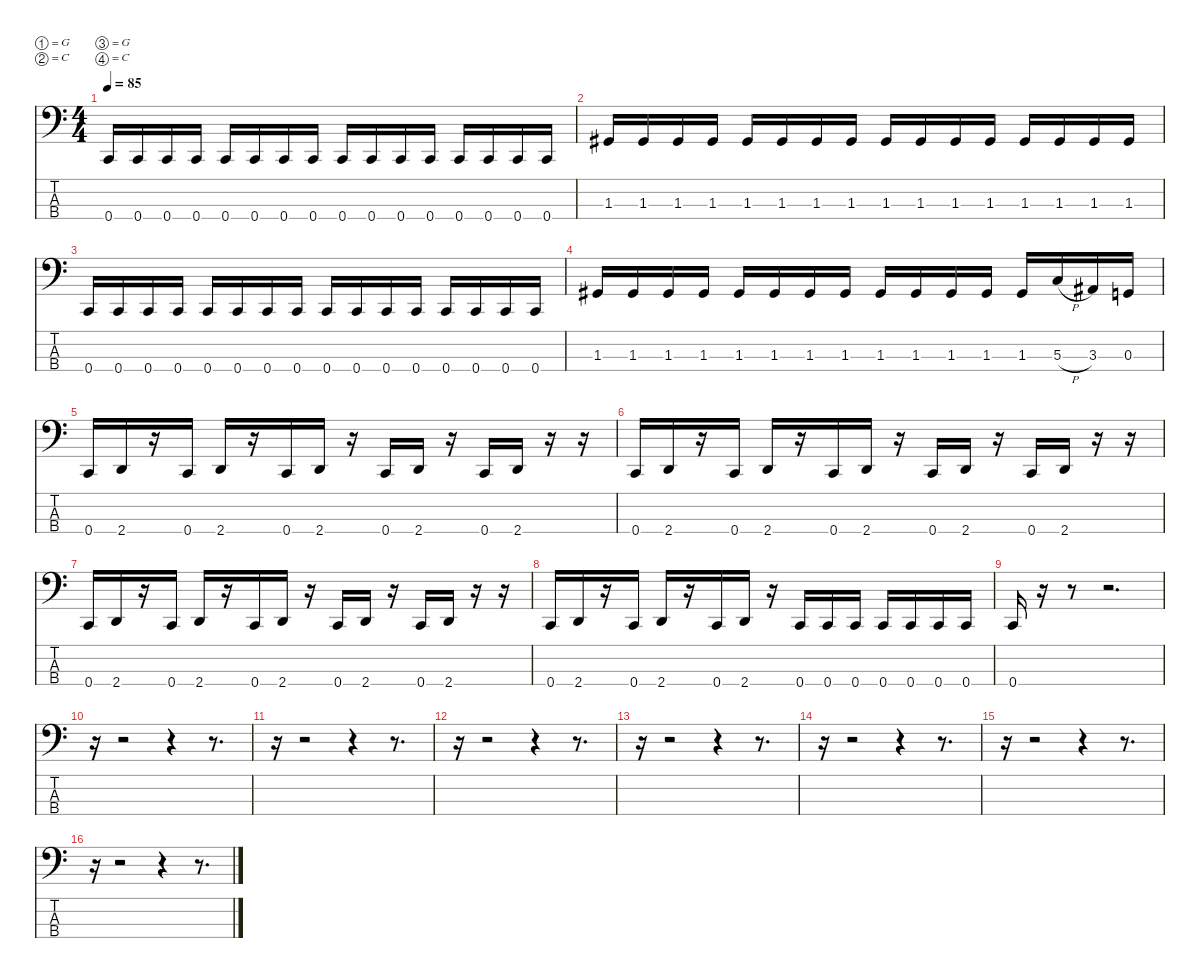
\defaultSystemsLayout 4
\hideDynamics
\bracketExtendMode nobrackets
\singleTrackTrackNamePolicy hidden
\multiTrackTrackNamePolicy hidden
\firstSystemTrackNameMode fullname
\firstSystemTrackNameOrientation horizontal
\otherSystemsTrackNameOrientation horizontal
\track ("Bass" "fl.bs.") {instrument fretlessbass}
\staff {score tabs}
\tuning (G2 C2 G1 C1)
\ts (4 4)
\tempo 85
\clef f4
\ks c
0.4.16{dy f beam Up} 0.4.16{beam Up} 0.4.16{beam Up} 0.4.16{beam Up} 0.4.16{beam Up} 0.4.16{beam Up} 0.4.16{beam Up} 0.4.16{beam Up} 0.4.16{beam Up} 0.4.16{beam Up} 0.4.16{beam Up} 0.4.16{beam Up} 0.4.16{beam Up} 0.4.16{beam Up} 0.4.16{beam Up} 0.4.16{beam Up} |
1.3{acc #}.16{beam Up} 1.3{acc #}.16{beam Up} 1.3{acc #}.16{beam Up} 1.3{acc #}.16{beam Up} 1.3{acc #}.16{beam Up} 1.3{acc #}.16{beam Up} 1.3{acc #}.16{beam Up} 1.3{acc #}.16{beam Up} 1.3{acc #}.16{beam Up} 1.3{acc #}.16{beam Up} 1.3{acc #}.16{beam Up} 1.3{acc #}.16{beam Up} 1.3{acc #}.16{beam Up} 1.3{acc #}.16{beam Up} 1.3{acc #}.16{beam Up} 1.3{acc #}.16{beam Up} |
0.4.16{beam Up} 0.4.16{beam Up} 0.4.16{beam Up} 0.4.16{beam Up} 0.4.16{beam Up} 0.4.16{beam Up} 0.4.16{beam Up} 0.4.16{beam Up} 0.4.16{beam Up} 0.4.16{beam Up} 0.4.16{beam Up} 0.4.16{beam Up} 0.4.16{beam Up} 0.4.16{beam Up} 0.4.16{beam Up} 0.4.16{beam Up} |
1.3{acc #}.16{beam Up} 1.3{acc #}.16{beam Up} 1.3{acc #}.16{beam Up} 1.3{acc #}.16{beam Up} 1.3{acc #}.16{beam Up} 1.3{acc #}.16{beam Up} 1.3{acc #}.16{beam Up} 1.3{acc #}.16{beam Up} 1.3{acc #}.16{beam Up} 1.3{acc #}.16{beam Up} 1.3{acc #}.16{beam Up} 1.3{acc #}.16{beam Up} 1.3{acc #}.16{beam Up} 5.3{h}.16{beam Up} 3.3{acc #}.16{beam Up} 0.3.16{beam Up} |
0.4.16{beam Up} 2.4.16{beam Up} r.16{beam Up} 0.4.16{beam Up} 2.4.16{beam Up} r.16{beam Up} 0.4.16{beam Up} 2.4.16{beam Up} r.16{beam Up} 0.4.16{beam Up} 2.4.16{beam Up} r.16{beam Up} 0.4.16{beam Up} 2.4.16{beam Up} r.16{beam Up} r.16{beam Up} |
0.4.16{beam Up} 2.4.16{beam Up} r.16{beam Up} 0.4.16{beam Up} 2.4.16{beam Up} r.16{beam Up} 0.4.16{beam Up} 2.4.16{beam Up} r.16{beam Up} 0.4.16{beam Up} 2.4.16{beam Up} r.16{beam Up} 0.4.16{beam Up} 2.4.16{beam Up} r.16{beam Up} r.16{beam Up} |
0.4.16{beam Up} 2.4.16{beam Up} r.16{beam Up} 0.4.16{beam Up} 2.4.16{beam Up} r.16{beam Up} 0.4.16{beam Up} 2.4.16{beam Up} r.16{beam Up} 0.4.16{beam Up} 2.4.16{beam Up} r.16{beam Up} 0.4.16{beam Up} 2.4.16{beam Up} r.16{beam Up} r.16{beam Up} |
0.4.16{beam Up} 2.4.16{beam Up} r.16{beam Up} 0.4.16{beam Up} 2.4.16{beam Up} r.16{beam Up} 0.4.16{beam Up} 2.4.16{beam Up} r.16{beam Up} 0.4.16{beam Up} 0.4.16{beam Up} 0.4.16{beam Up} 0.4.16{beam Up} 0.4.16{beam Up} 0.4.16{beam Up} 0.4.16{beam Up} |
0.4.16{beam Up} r.16{beam Up} r.8{beam Up} r.2{d beam Up} |
r.16{beam Down} r.2{beam Down} r.4{beam Down} r.8{d beam Down} |
r.16{beam Down} r.2{beam Down} r.4{beam Down} r.8{d beam Down} |
r.16{beam Down} r.2{beam Down} r.4{beam Down} r.8{d beam Down} |
r.16{beam Down} r.2{beam Down} r.4{beam Down} r.8{d beam Down} |
r.16{beam Down} r.2{beam Down} r.4{beam Down} r.8{d beam Down} |
r.16{beam Down} r.2{beam Down} r.4{beam Down} r.8{d beam Down} |
r.16{beam Down} r.2{beam Down} r.4{beam Down} r.8{d beam Down}
